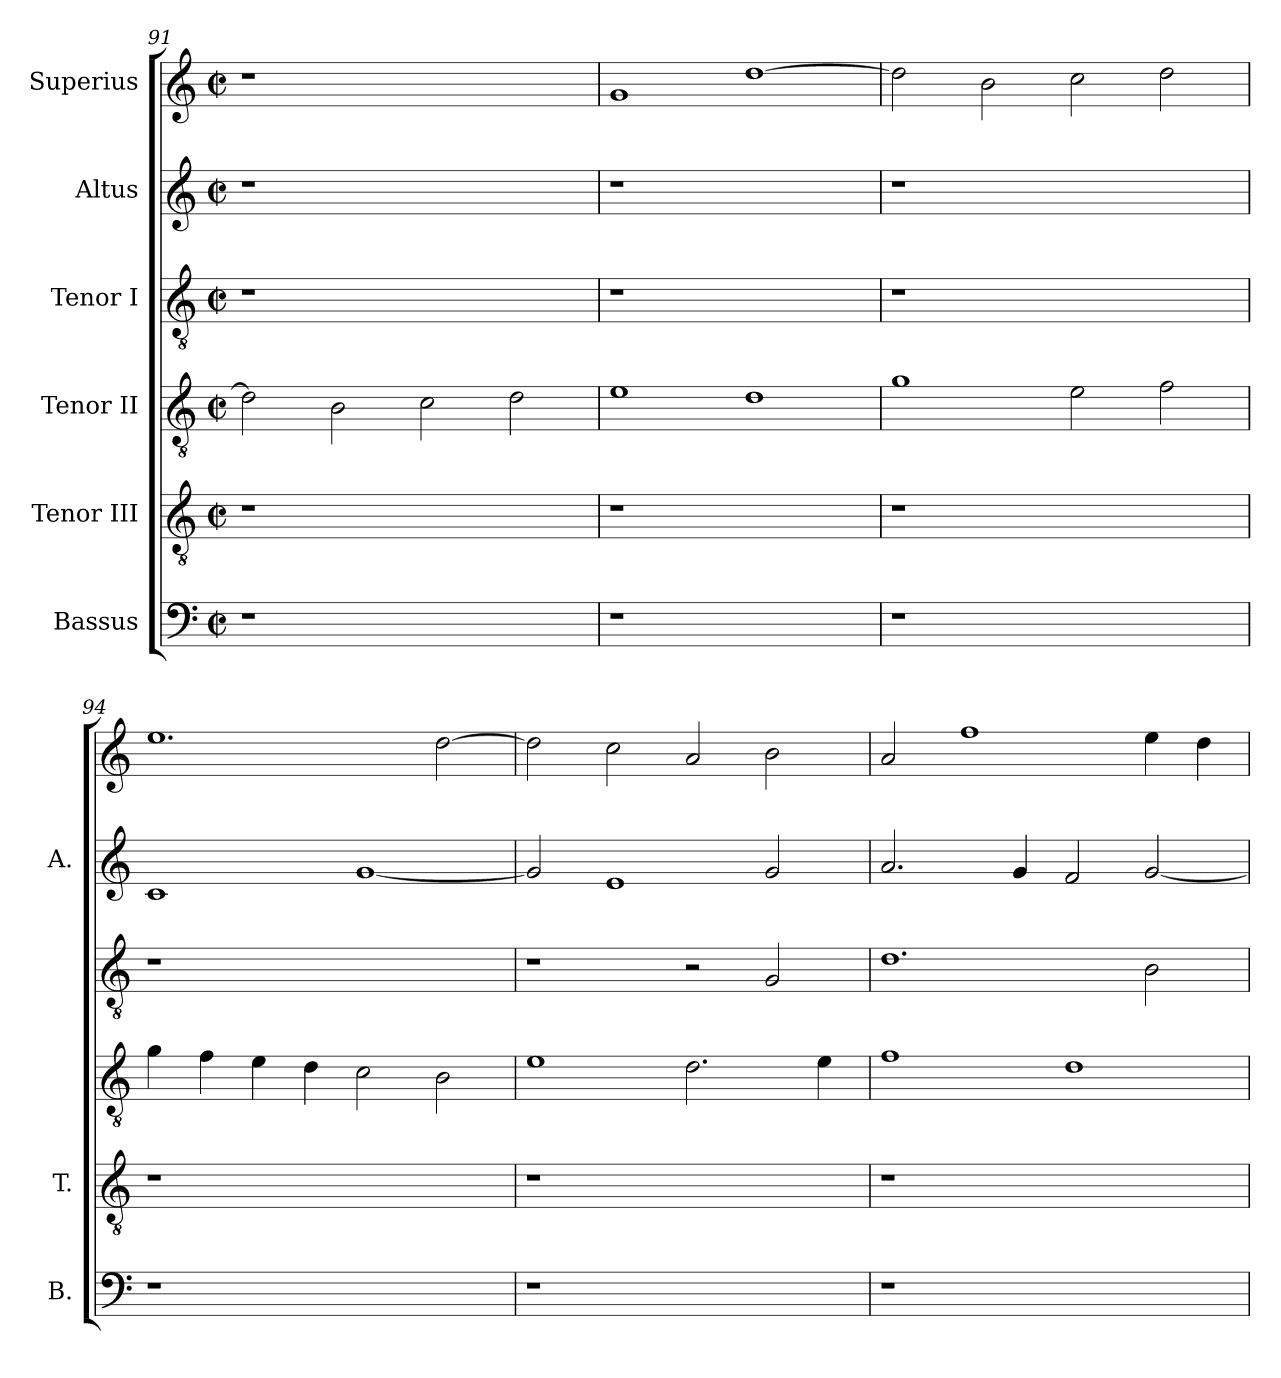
**kern	**kern	**kern	**kern	**kern	**kern
*part6	*part5	*part4	*part3	*part2	*part1
*staff6	*staff5	*staff4	*staff3	*staff2	*staff1
*I"Bassus	*I"Tenor III	*I"Tenor II	*I"Tenor I	*I"Altus	*I"Superius
*I'B.	*I'T.	*	*	*I'A.	*
*clefF4	*clefGv2	*clefGv2	*clefGv2	*clefG2	*clefG2
*	*ITrd7c12	*ITrd7c12	*ITrd7c12	*	*
*k[]	*k[]	*k[]	*k[]	*k[]	*k[]
*C:	*C:	*C:	*C:	*C:	*C:
*M2/2	*M2/2	*M2/2	*M2/2	*M2/2	*M2/2
*met(c|)	*met(c|)	*met(c|)	*met(c|)	*met(c|)	*met(c|)
=91	=91	=91	=91	=91	=91
!LO:N:vis=1	!LO:N:vis=1	!	!LO:N:vis=1	!LO:N:vis=1	!LO:N:vis=1
1r	1r	2Di\]	1r	1r	1r
.	.	2BBi\	.	.	.
1ryy	1ryy	2Ci\	1ryy	1ryy	1ryy
.	.	2Di\	.	.	.
=92	=92	=92	=92	=92	=92
!LO:N:vis=1	!LO:N:vis=1	!	!LO:N:vis=1	!LO:N:vis=1	!
1r	1r	1Ei	1r	1r	1gi
1ryy	1ryy	1Di	1ryy	1ryy	[>1ddi
=93	=93	=93	=93	=93	=93
!LO:N:vis=1	!LO:N:vis=1	!	!LO:N:vis=1	!LO:N:vis=1	!
1r	1r	1Gi	1r	1r	2ddi\]
.	.	.	.	.	2bi\
1ryy	1ryy	2Ei\	1ryy	1ryy	2cci\
.	.	2Fi\	.	.	2ddi\
=94	=94	=94	=94	=94	=94
!LO:N:vis=1	!LO:N:vis=1	!	!LO:N:vis=1	!	!
1r	1r	4Gi\	1r	1ci	1.eei
.	.	4Fi\	.	.	.
.	.	4Ei\	.	.	.
.	.	4Di\	.	.	.
1ryy	1ryy	2Ci\	1ryy	[<1gi	.
.	.	2BBi\	.	.	[>2ddi\
!!LO:PB:g=z
=95	=95	=95	=95	=95	=95
!LO:N:vis=1	!LO:N:vis=1	!	!	!	!
1r	1r	1Ei	1r	2gi/]	2ddi\]
.	.	.	.	1ei	2cci\
1ryy	1ryy	2.Di\	2r	.	2ai/
.	.	.	2GGi/	2gi/	2bi\
.	.	4Ei\	.	.	.
=96	=96	=96	=96	=96	=96
!LO:N:vis=1	!LO:N:vis=1	!	!	!	!
1r	1r	1Fi	1.Di	2.ai/	2ai/
.	.	.	.	.	1ffi
.	.	.	.	4gi/	.
1ryy	1ryy	1Di	.	2fi/	.
.	.	.	2BBi\	[<2gi/	4eei\
.	.	.	.	.	4ddi\
=	=	=	=	=	=
*-	*-	*-	*-	*-	*-
